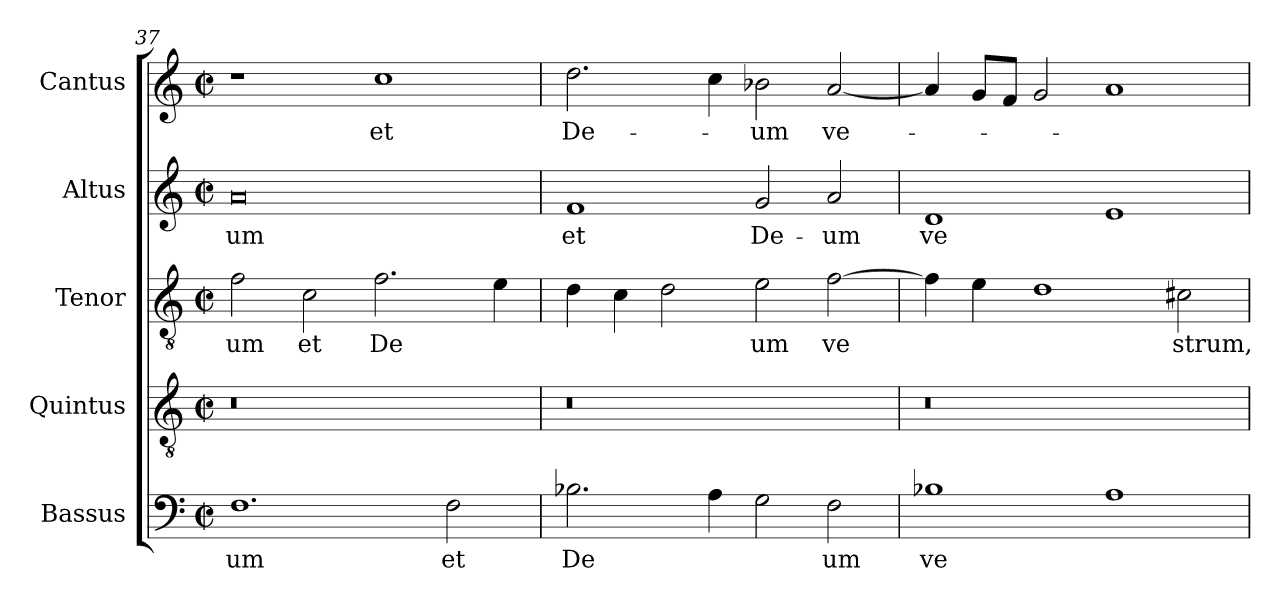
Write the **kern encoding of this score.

**kern	**text	**kern	**kern	**text	**kern	**text	**kern	**text
*part5	*part5	*part4	*part3	*part3	*part2	*part2	*part1	*part1
*staff5	*staff5	*staff4	*staff3	*staff3	*staff2	*staff2	*staff1	*staff1
*I"Bassus	*	*I"Quintus	*I"Tenor	*	*I"Altus	*	*I"Cantus	*
*clefF4	*	*clefGv2	*clefGv2	*	*clefG2	*	*clefG2	*
*M2/2	*	*M2/2	*M2/2	*	*M2/2	*	*M2/2	*
*met(c|)	*	*met(c|)	*met(c|)	*	*met(c|)	*	*met(c|)	*
=37	=37	=37	=37	=37	=37	=37	=37	=37
!	!LO:LY:b:cj	!	!	!LO:LY:b:cj	!	!LO:LY:b:cj	!	!
1.F	um	0r	2f\	um	0a	-um	1r	.
!	!	!	!	!LO:LY:b:cj	!	!	!	!
.	.	.	2c\	et	.	.	.	.
!	!	!	!	!LO:LY:b	!	!	!	!LO:LY:b:cj
.	.	.	2.f\	De	.	.	1cc	et
!	!LO:LY:b:cj	!	!	!	!	!	!	!
2F\	et	.	.	.	.	.	.	.
.	.	.	4e\	.	.	.	.	.
=38	=38	=38	=38	=38	=38	=38	=38	=38
!	!LO:LY:b	!	!	!	!	!LO:LY:b:cj	!	!LO:LY:b
2.B-\	De	0r	4d\	.	1f	et	2.dd\	De-
.	.	.	4c\	.	.	.	.	.
.	.	.	2d\	.	.	.	.	.
4A\	.	.	.	.	.	.	4cc\	.
!	!	!	!	!LO:LY:b:cj	!	!LO:LY:b:cj	!	!LO:LY:b:cj
2G\	.	.	2e\	um	2g/	De-	2b-X\	-um
!	!LO:LY:b:cj	!	!	!LO:LY:b:cj	!	!LO:LY:b:cj	!	!LO:LY:b:cj
2F\	um	.	[>2f\	ve	2a/	-um	[>2a/	ve-
!!LO:PB:g=z
=39	=39	=39	=39	=39	=39	=39	=39	=39
!	!LO:LY:b:cj	!	!	!	!	!LO:LY:b:cj	!	!
1B-	ve	0r	4f\]	.	1d	ve	4a/]	.
.	.	.	4e\	.	.	.	8g/L	.
.	.	.	.	.	.	.	8f/J	.
.	.	.	1d	.	.	.	2g/	.
1A	.	.	.	.	1e	.	1a	.
!	!	!	!	!LO:LY:b	!	!	!	!
.	.	.	2c#\	strum,	.	.	.	.
=	=	=	=	=	=	=	=	=
*-	*-	*-	*-	*-	*-	*-	*-	*-
